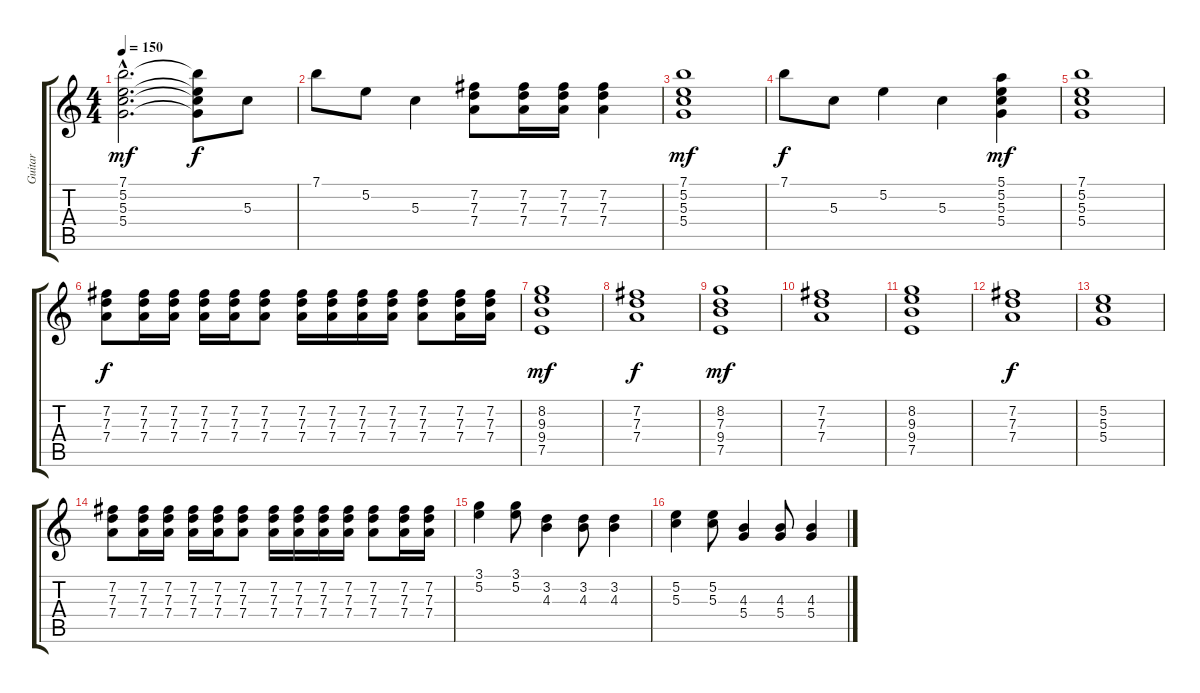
\track ("Guitar" "Guitar") {instrument distortionguitar}
\staff {score tabs}
\tuning (E4 B3 G3 D3 A2 E2) {hide}
\ts (4 4)
\tempo 150
\clef g2
\ks c
(7.1{hac} 5.2{hac} 5.3{hac} 5.4{hac}).2{d dy mf} (7.1{t} 5.2{t} 5.3{t} 5.4{t}).8{dy f} 5.3.8 |
7.1.8 5.2.8 5.3.4 (7.2 7.3 7.4).8 (7.2 7.3 7.4).16 (7.2 7.3 7.4).16 (7.2 7.3 7.4).4 |
(7.1 5.2 5.3 5.4).1{dy mf} |
7.1.8{dy f} 5.3.8 5.2.4 5.3.4 (5.1 5.2 5.3 5.4).4{dy mf} |
(7.1 5.2 5.3 5.4).1 |
(7.2 7.3 7.4).8{dy f} (7.2 7.3 7.4).16 (7.2 7.3 7.4).16 (7.2 7.3 7.4).16 (7.2 7.3 7.4).16 (7.2 7.3 7.4).8 (7.2 7.3 7.4).16 (7.2 7.3 7.4).16 (7.2 7.3 7.4).16 (7.2 7.3 7.4).16 (7.2 7.3 7.4).8 (7.2 7.3 7.4).16 (7.2 7.3 7.4).16 |
(8.2 9.3 9.4 7.5).1{dy mf} |
(7.2 7.3 7.4).1{dy f} |
(8.2 7.3 9.4 7.5).1{dy mf} |
(7.2 7.3 7.4).1 |
(8.2 9.3 9.4 7.5).1 |
(7.2 7.3 7.4).1{dy f} |
(5.2 5.3 5.4).1 |
(7.2 7.3 7.4).8 (7.2 7.3 7.4).16 (7.2 7.3 7.4).16 (7.2 7.3 7.4).16 (7.2 7.3 7.4).16 (7.2 7.3 7.4).8 (7.2 7.3 7.4).16 (7.2 7.3 7.4).16 (7.2 7.3 7.4).16 (7.2 7.3 7.4).16 (7.2 7.3 7.4).8 (7.2 7.3 7.4).16 (7.2 7.3 7.4).16 |
(3.1 5.2).4 (3.1 5.2).8 (3.2 4.3).4 (3.2 4.3).8 (3.2 4.3).4 |
(5.2 5.3).4 (5.2 5.3).8 (4.3 5.4).4 (4.3 5.4).8 (4.3 5.4).4
